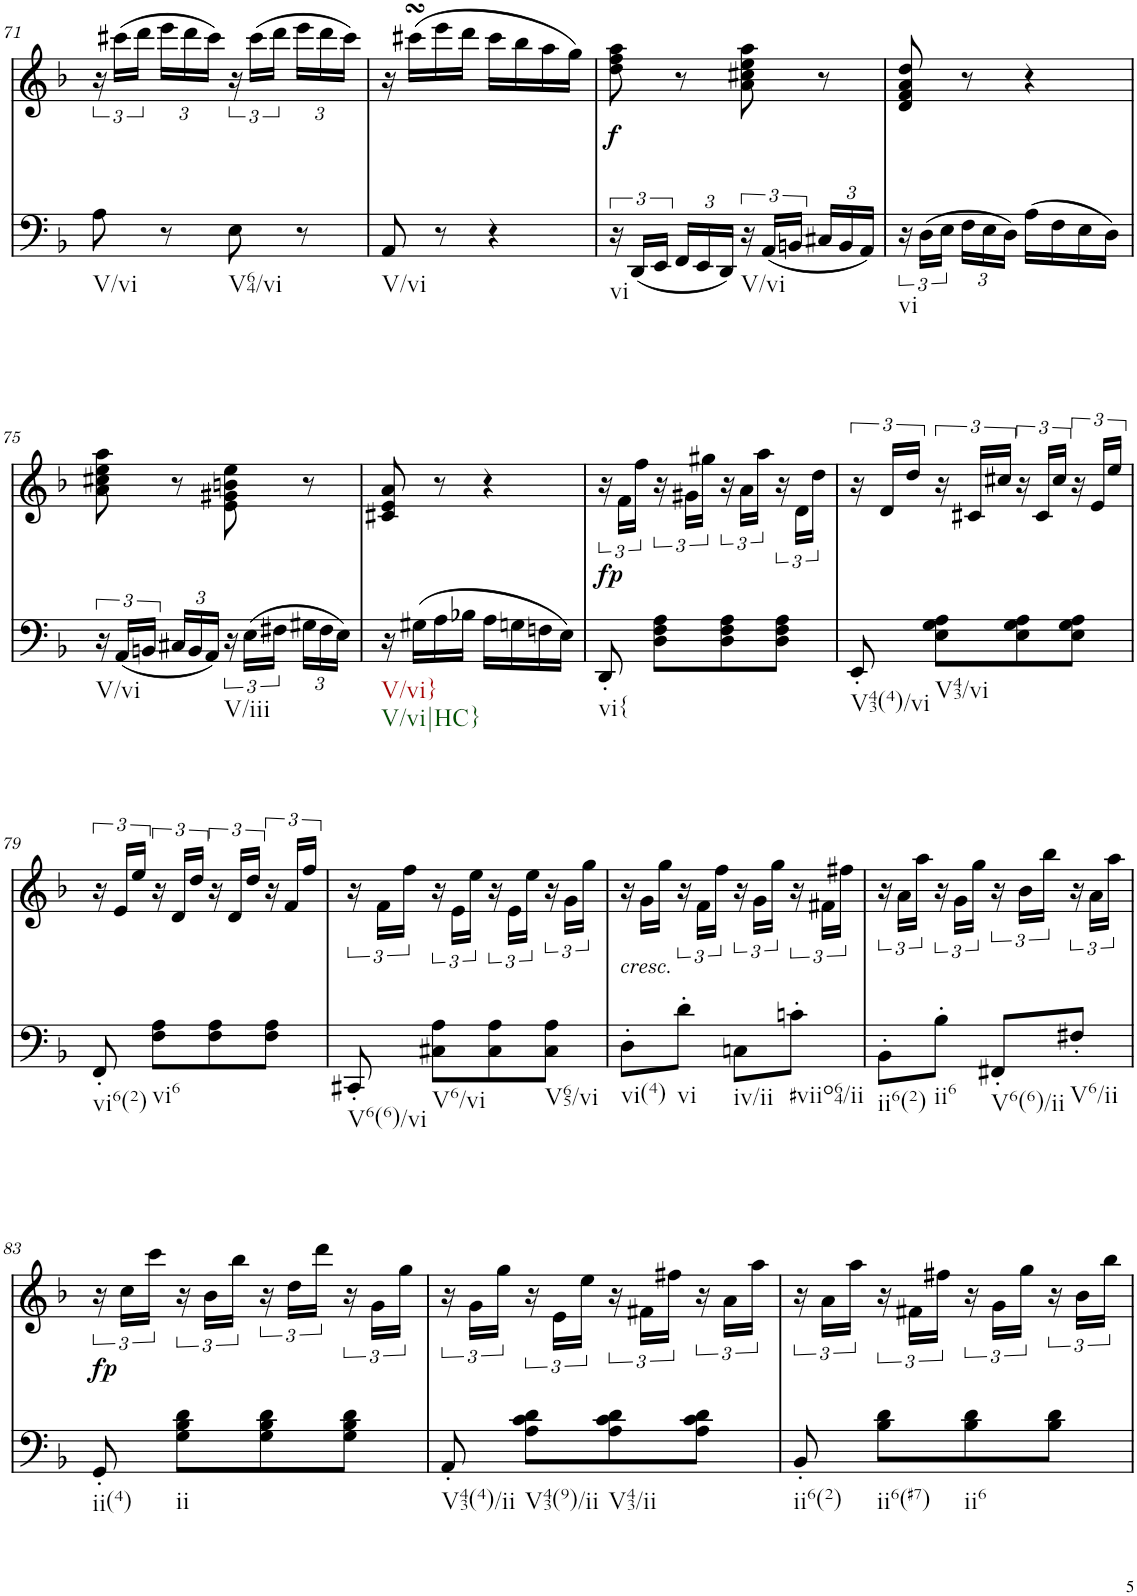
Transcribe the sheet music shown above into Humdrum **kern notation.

**kern	**dynam	**kern	**dynam
*part2	*part2	*part1	*part1
*staff2	*staff2	*staff1	*staff1
*I"piano	*	*I"piano	*
*I'Pno	*	*I'Pno	*
!!LO:PB:g=z
*clefF4	*	*clefG2	*
*k[b-]	*	*k[b-]	*
*F:	*	*F:	*
*M2/4	*	*M2/4	*
=71	=71	=71	=71
!LO:TX:b:t=V/vi	!	!	!
8A\	.	24r	.
.	.	(24ccc#X\LL	.
.	.	24ddd\JJ	.
*	*	*Xbrackettup	*
8r	.	24eee\LL	.
.	.	24ddd\	.
.	.	24ccc#\JJ)	.
*	*	*brackettup	*
!LO:TX:b:t=V64/vi	!	!	!
8E\	.	24r	.
.	.	(24ccc#\LL	.
.	.	24ddd\JJ	.
*	*	*Xbrackettup	*
8r	.	24eee\LL	.
.	.	24ddd\	.
.	.	24ccc#\JJ)	.
=72	=72	=72	=72
!LO:TX:b:t=V/vi	!	!	!
8AA/	.	16r	.
.	.	(16ccc#XsSsS\LL	.
8r	.	16eee\	.
.	.	16ddd\JJ	.
4r	.	16ccc#\LL	.
.	.	16bb-\	.
.	.	16aa\	.
.	.	16gg\JJ)	.
=73	=73	=73	=73
!LO:TX:b:t=vi	!	!	!
!	!	!	!LO:DY:b
24r	.	8dd\ 8ff\ 8aa\	f
(24DD/LL	.	.	.
24EE/JJ	.	.	.
*Xbrackettup	*	*	*
24FF/LL	.	8r	.
24EE/	.	.	.
24DD/JJ)	.	.	.
*brackettup	*	*	*
!LO:TX:b:t=V/vi	!	!	!
24r	.	8a\ 8cc#X\ 8ee\ 8aa\	.
(24AA/LL	.	.	.
24BBn/JJ	.	.	.
*Xbrackettup	*	*	*
24C#X/LL	.	8r	.
24BB/	.	.	.
24AA/JJ)	.	.	.
=74	=74	=74	=74
*brackettup	*	*	*
!LO:TX:b:t=vi	!	!	!
24r	.	8d/ 8f/ 8a/ 8dd/	.
(24D\LL	.	.	.
24E\JJ	.	.	.
*Xbrackettup	*	*	*
24F\LL	.	8r	.
24E\	.	.	.
24D\JJ)	.	.	.
(16A\LL	.	4r	.
16F\	.	.	.
16E\	.	.	.
16D\JJ)	.	.	.
!!LO:LB:g=z
=75	=75	=75	=75
*brackettup	*	*	*
!LO:TX:b:t=V/vi	!	!	!
24r	.	8a\ 8cc#X\ 8ee\ 8aa\	.
(24AA/LL	.	.	.
24BBn/JJ	.	.	.
*Xbrackettup	*	*	*
24C#X/LL	.	8r	.
24BB/	.	.	.
24AA/JJ)	.	.	.
*brackettup	*	*	*
!LO:TX:b:t=V/iii	!	!	!
24r	.	8e\ 8g#X\ 8bn\ 8ee\	.
(24E\LL	.	.	.
24F#X\JJ	.	.	.
*Xbrackettup	*	*	*
24G#X\LL	.	8r	.
24F#\	.	.	.
24E\JJ)	.	.	.
=76	=76	=76	=76
!LO:TX:b:t=V/vi}	!	!	!
!LO:TX:b:t=V/vi|HC}	!	!	!
16r	.	8c#X/ 8e/ 8a/	.
(16G#X\LL	.	.	.
16A\	.	8r	.
16B-X\JJ	.	.	.
16A\LL	.	4r	.
16Gn\	.	.	.
16Fn\	.	.	.
16E\JJ)	.	.	.
=77	=77	=77	=77
*	*	*brackettup	*
!LO:TX:b:t=vi{	!	!	!
!	!LO:DY:a	!	!
8DD'/	fp	24r	.
.	.	24f\LL	.
.	.	24ff\JJ	.
8D\ 8F\ 8A\L	.	24r	.
.	.	24g#X\LL	.
.	.	24gg#X\JJ	.
8D\ 8F\ 8A\	.	24r	.
.	.	24a\LL	.
.	.	24aa\JJ	.
8D\ 8F\ 8A\J	.	24r	.
.	.	24d\LL	.
.	.	24dd\JJ	.
=78	=78	=78	=78
!LO:TX:b:t=V43(4)/vi	!	!	!
8EE'/	.	24r	.
.	.	24d/LL	.
.	.	24dd/JJ	.
!LO:TX:b:t=V43/vi	!	!	!
8E\ 8G\ 8A\L	.	24r	.
.	.	24c#X/LL	.
.	.	24cc#X/JJ	.
8E\ 8G\ 8A\	.	24r	.
.	.	24c#/LL	.
.	.	24cc#/JJ	.
8E\ 8G\ 8A\J	.	24r	.
.	.	24e/LL	.
.	.	24ee/JJ	.
!!LO:LB:g=z
=79	=79	=79	=79
!LO:TX:b:t=vi6(2)	!	!	!
8FF'/	.	24r	.
.	.	24e/LL	.
.	.	24ee/JJ	.
!LO:TX:b:t=vi6	!	!	!
8F\ 8A\L	.	24r	.
.	.	24d/LL	.
.	.	24dd/JJ	.
8F\ 8A\	.	24r	.
.	.	24d/LL	.
.	.	24dd/JJ	.
8F\ 8A\J	.	24r	.
.	.	24f/LL	.
.	.	24ff/JJ	.
=80	=80	=80	=80
!LO:TX:b:t=V6(6)/vi	!	!	!
8CC#X'/	.	24r	.
.	.	24f\LL	.
.	.	24ff\JJ	.
!LO:TX:b:t=V6/vi	!	!	!
8C#X\ 8A\L	.	24r	.
.	.	24e\LL	.
.	.	24ee\JJ	.
8C#\ 8A\	.	24r	.
.	.	24e\LL	.
.	.	24ee\JJ	.
!LO:TX:b:t=V65/vi	!	!	!
8C#\ 8A\J	.	24r	.
.	.	24g\LL	.
.	.	24gg\JJ	.
=81	=81	=81	=81
!	!	!LO:TX:b:i:t=cresc.	!
!LO:TX:b:t=vi(4)	!	!	!
8D'\L	.	24r	.
.	.	24g\LL	.
.	.	24gg\JJ	.
!LO:TX:b:t=vi	!	!	!
8d'\J	.	24r	.
.	.	24f\LL	.
.	.	24ff\JJ	.
!LO:TX:b:t=iv/ii	!	!	!
8Cn\L	.	24r	.
.	.	24g\LL	.
.	.	24gg\JJ	.
!LO:TX:b:t=#viio64/ii	!	!	!
8cn'\J	.	24r	.
.	.	24f#X\LL	.
.	.	24ff#X\JJ	.
=82	=82	=82	=82
!LO:TX:b:t=ii6(2)	!	!	!
8BB-'\L	.	24r	.
.	.	24a\LL	.
.	.	24aa\JJ	.
!LO:TX:b:t=ii6	!	!	!
8B-'\J	.	24r	.
.	.	24g\LL	.
.	.	24gg\JJ	.
!LO:TX:b:t=V6(6)/ii	!	!	!
8FF#X'/L	.	24r	.
.	.	24b-\LL	.
.	.	24bb-\JJ	.
!LO:TX:b:t=V6/ii	!	!	!
8F#X'/J	.	24r	.
.	.	24a\LL	.
.	.	24aa\JJ	.
!!LO:LB:g=z
=83	=83	=83	=83
!LO:TX:b:t=ii(4)	!	!	!
!	!	!	!LO:DY:b
8GG'/	.	24r	fp
.	.	24cc\LL	.
.	.	24ccc\JJ	.
!LO:TX:b:t=ii	!	!	!
8G\ 8B-\ 8d\L	.	24r	.
.	.	24b-\LL	.
.	.	24bb-\JJ	.
8G\ 8B-\ 8d\	.	24r	.
.	.	24dd\LL	.
.	.	24ddd\JJ	.
8G\ 8B-\ 8d\J	.	24r	.
.	.	24g\LL	.
.	.	24gg\JJ	.
=84	=84	=84	=84
!LO:TX:b:t=V43(4)/ii	!	!	!
8AA'/	.	24r	.
.	.	24g\LL	.
.	.	24gg\JJ	.
!LO:TX:b:t=V43(9)/ii	!	!	!
8A\ 8c\ 8d\L	.	24r	.
.	.	24e\LL	.
.	.	24ee\JJ	.
!LO:TX:b:t=V43/ii	!	!	!
8A\ 8c\ 8d\	.	24r	.
.	.	24f#X\LL	.
.	.	24ff#X\JJ	.
8A\ 8c\ 8d\J	.	24r	.
.	.	24a\LL	.
.	.	24aa\JJ	.
=85	=85	=85	=85
!LO:TX:b:t=ii6(2)	!	!	!
8BB-'/	.	24r	.
.	.	24a\LL	.
.	.	24aa\JJ	.
!LO:TX:b:t=ii6(#7)	!	!	!
8B-\ 8d\L	.	24r	.
.	.	24f#X\LL	.
.	.	24ff#X\JJ	.
!LO:TX:b:t=ii6	!	!	!
8B-\ 8d\	.	24r	.
.	.	24g\LL	.
.	.	24gg\JJ	.
8B-\ 8d\J	.	24r	.
.	.	24b-\LL	.
.	.	24bb-\JJ	.
=	=	=	=
*-	*-	*-	*-
